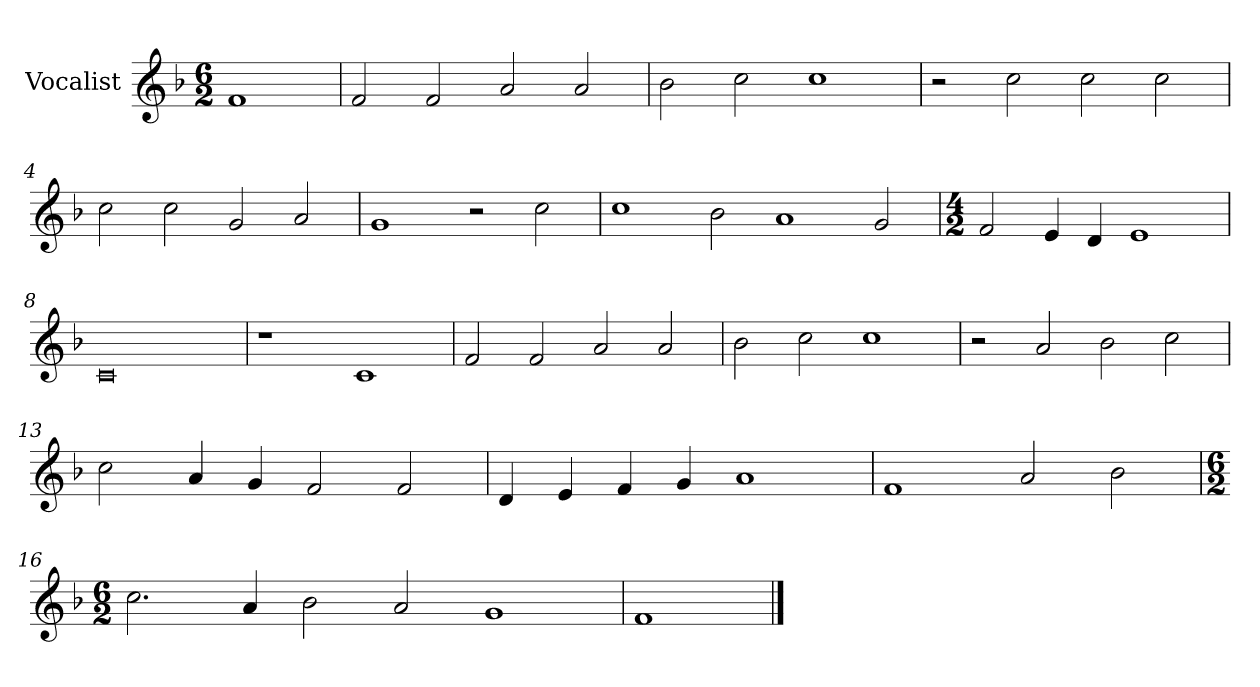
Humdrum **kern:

**kern
*part1
*staff1
*I"Vocalist
*k[b-]
*F:
*M6/2
=
1f
=1
2f
2f
2a
2a
=2
2b-
2cc
1cc
=3
2r
2cc
2cc
2cc
=4
2cc
2cc
2g
2a
=5
1g
2r
2cc
=6
1cc
2b-
1a
2g
=7
*M4/2
2f
4e
4d
1e
=8
0c
=9
1r
1c
=10
2f
2f
2a
2a
=11
2b-
2cc
1cc
=12
2r
2a
2b-
2cc
=13
2cc
4a
4g
2f
2f
=14
4d
4e
4f
4g
1a
=15
1f
2a
2b-
=16
*M6/2
2.cc
4a
2b-
2a
1g
=17
1f
==
*-
